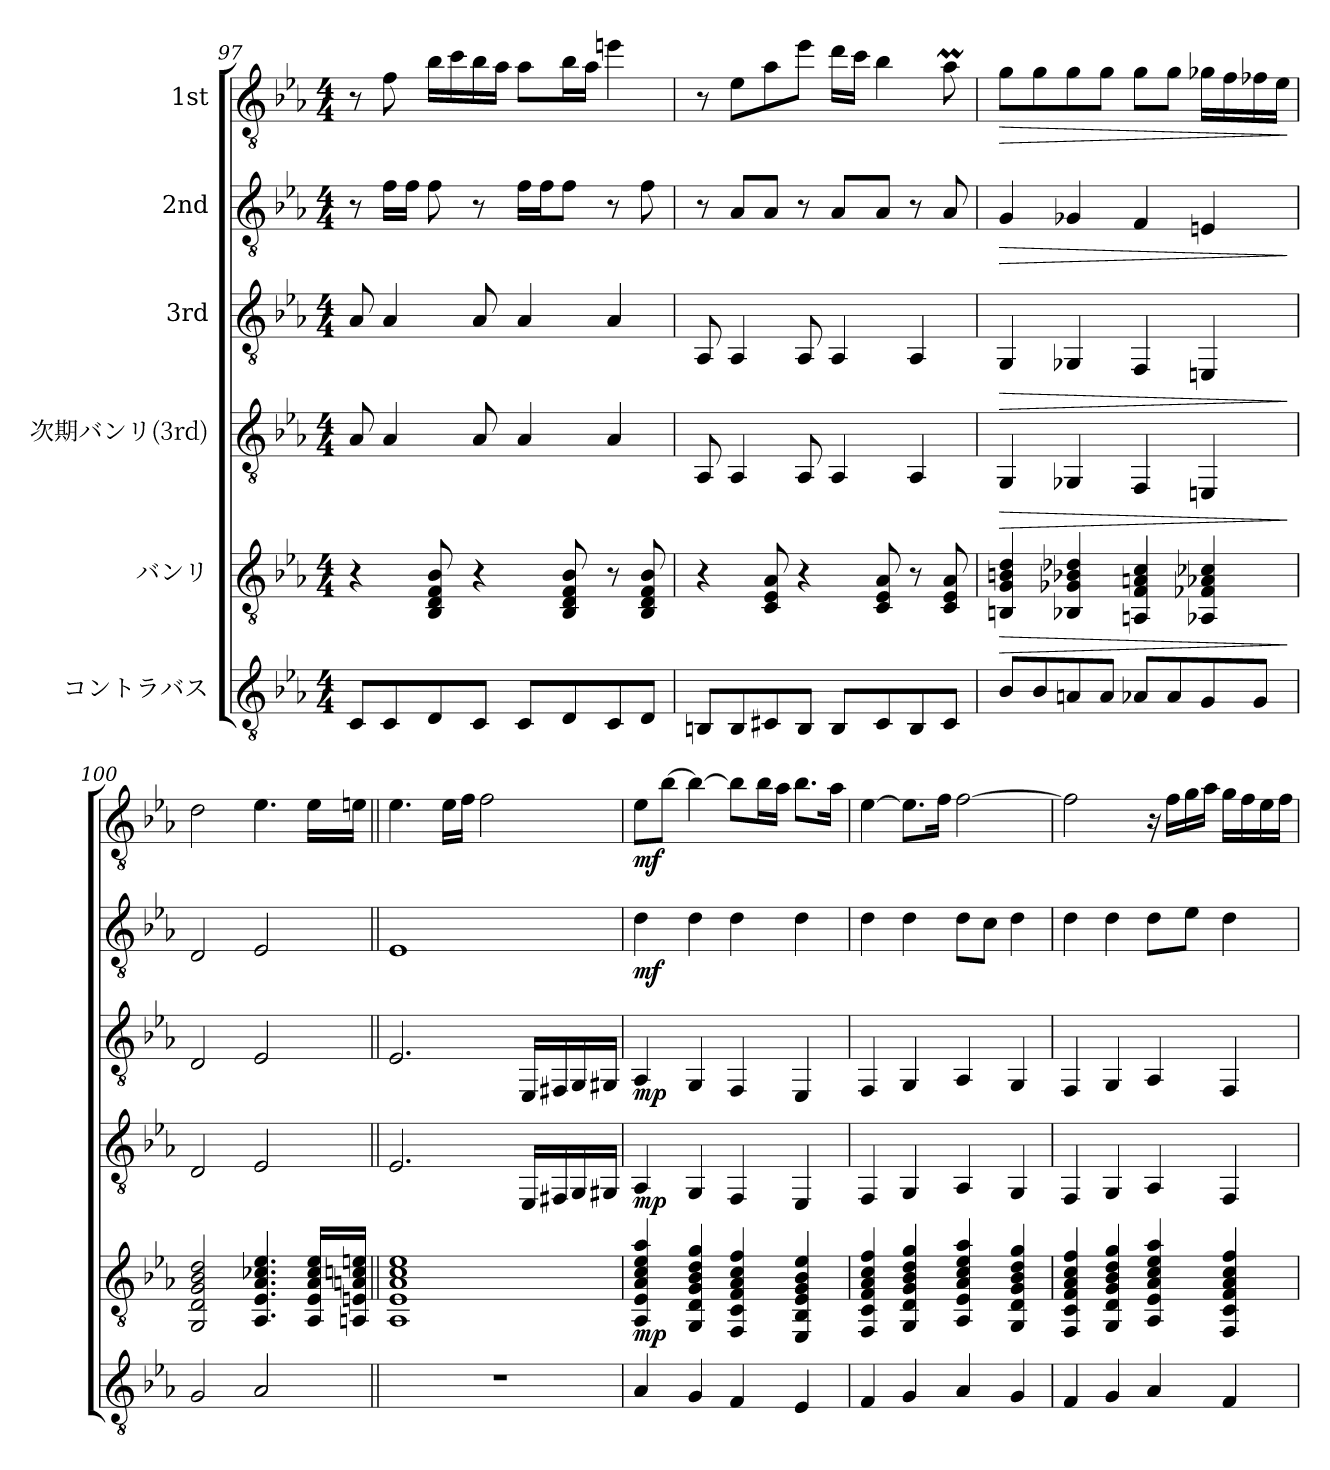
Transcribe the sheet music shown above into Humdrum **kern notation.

**kern	**kern	**dynam	**kern	**dynam	**kern	**dynam	**kern	**dynam	**kern	**dynam
*part6	*part5	*part5	*part4	*part4	*part3	*part3	*part2	*part2	*part1	*part1
*staff6	*staff5	*staff5	*staff4	*staff4	*staff3	*staff3	*staff2	*staff2	*staff1	*staff1
*I"コントラバス	*I"バンリ	*	*I"次期バンリ(3rd)	*	*I"3rd	*	*I"2nd	*	*I"1st	*
*clefGv2	*clefGv2	*	*clefGv2	*	*clefGv2	*	*clefGv2	*	*clefGv2	*
*ITrd7c12	*	*	*	*	*	*	*	*	*	*
*k[b-e-a-]	*k[b-e-a-]	*	*k[b-e-a-]	*	*k[b-e-a-]	*	*k[b-e-a-]	*	*k[b-e-a-]	*
*M4/4	*M4/4	*	*M4/4	*	*M4/4	*	*M4/4	*	*M4/4	*
=97	=97	=97	=97	=97	=97	=97	=97	=97	=97	=97
8CC/L	4r	.	8A-/	.	8A-/	.	8r	.	8r	.
8CC/	.	.	4A-/	.	4A-/	.	16f\LL	.	8f\	.
.	.	.	.	.	.	.	16f\JJ	.	.	.
8DD/	8BB-/ 8D/ 8F/ 8B-/	.	.	.	.	.	8f\	.	16b-\LL	.
.	.	.	.	.	.	.	.	.	16cc\	.
8CC/J	4r	.	8A-/	.	8A-/	.	8r	.	16b-\	.
.	.	.	.	.	.	.	.	.	16a-\JJ	.
8CC/L	.	.	4A-/	.	4A-/	.	16f\LL	.	8a-\L	.
.	.	.	.	.	.	.	16f\J	.	.	.
8DD/	8BB-/ 8D/ 8F/ 8B-/	.	.	.	.	.	8f\J	.	16b-\L	.
.	.	.	.	.	.	.	.	.	16a-\JJ	.
8CC/	8r	.	4A-/	.	4A-/	.	8r	.	4een\	.
8DD/J	8BB-/ 8D/ 8F/ 8B-/	.	.	.	.	.	8f\	.	.	.
=98	=98	=98	=98	=98	=98	=98	=98	=98	=98	=98
8BBBn/L	4r	.	8AA-/	.	8AA-/	.	8r	.	8r	.
8BBB/	.	.	4AA-/	.	4AA-/	.	8A-/L	.	8e-\L	.
8CC#X/	8C/ 8E-/ 8A-/	.	.	.	.	.	8A-/J	.	8a-\	.
8BBB/J	4r	.	8AA-/	.	8AA-/	.	8r	.	8ee-\J	.
8BBB/L	.	.	4AA-/	.	4AA-/	.	8A-/L	.	16dd\LL	.
.	.	.	.	.	.	.	.	.	16cc\JJ	.
8CC#/	8C/ 8E-/ 8A-/	.	.	.	.	.	8A-/J	.	4b-\	.
8BBB/	8r	.	4AA-/	.	4AA-/	.	8r	.	.	.
8CC#/J	8C/ 8E-/ 8A-/	.	.	.	.	.	8A-/	.	8a-M\	.
=99	=99	=99	=99	=99	=99	=99	=99	=99	=99	=99
*	*	*	*	*	*	*	*	*	*MM88	*
!	!	!LO:HP:b	!	!LO:HP:b	!	!LO:HP:b	!	!LO:HP:b	!	!LO:HP:b
8BB-/L	4BBn/ 4G/ 4Bn/ 4d/	>	4GG/	>	4GG/	>	4G/	>	8g\L	>
8BB-/	.	.	.	.	.	.	.	.	8g\	.
8AAn/	4BB-X/ 4G-X/ 4B-X/ 4d-X/	.	4GG-X/	.	4GG-X/	.	4G-X/	.	8g\	.
8AA/J	.	.	.	.	.	.	.	.	8g\J	.
8AA-X/L	4AAn/ 4F/ 4An/ 4c/	.	4FF/	.	4FF/	.	4F/	.	8g\L	.
8AA-/	.	.	.	.	.	.	.	.	8g\J	.
8GG/	4AA-X/ 4F-X/ 4A-X/ 4c-X/	.	4EEn/	.	4EEn/	.	4En/	.	16g-X\LL	.
.	.	.	.	.	.	.	.	.	16f\	.
8GG/J	.	.	.	.	.	.	.	.	16f-X\	.
.	.	.	.	.	.	.	.	.	16e-\JJ	.
.	.	]	.	]	.	]	.	]	.	]
!!LO:LB:g=z
=100	=100	=100	=100	=100	=100	=100	=100	=100	=100	=100
2GG/	2GG/ 2D/ 2G/ 2B-/ 2d/	.	2D/	.	2D/	.	2D/	.	2d\	.
2AA-/	4.AA-/ 4.E-/ 4.A-/ 4.c-X/ 4.e-/	.	2E-/	.	2E-/	.	2E-/	.	4.e-\	.
.	16AA-/ 16E-/ 16A-/ 16c-/ 16e-/LL	.	.	.	.	.	.	.	16e-\LL	.
.	16AAn/ 16En/ 16An/ 16cn/ 16en/JJ	.	.	.	.	.	.	.	16en\JJ	.
=101||	=101||	=101||	=101||	=101||	=101||	=101||	=101||	=101||	=101||	=101||
!!LO:REH:place=s1:a:B:fs=14:t=C1'
*k[]	*k[]	*	*k[]	*	*k[]	*	*k[]	*	*k[]	*
*	*	*	*	*	*	*	*	*	*MM72	*
1r	1AA 1E 1A 1c 1e	.	2.E/	.	2.E/	.	1E	.	4.e\	.
.	.	.	.	.	.	.	.	.	16e\LL	.
.	.	.	.	.	.	.	.	.	16f\JJ	.
.	.	.	.	.	.	.	.	.	2f\	.
.	.	.	16EE/LL	.	16EE/LL	.	.	.	.	.
.	.	.	16FF#X/	.	16FF#X/	.	.	.	.	.
.	.	.	16GG/	.	16GG/	.	.	.	.	.
.	.	.	16GG#X/JJ	.	16GG#X/JJ	.	.	.	.	.
=102	=102	=102	=102	=102	=102	=102	=102	=102	=102	=102
!	!	!LO:DY:b	!	!LO:DY:b	!	!LO:DY:b	!	!LO:DY:b	!	!LO:DY:b
4AA/	4AA/ 4E/ 4A/ 4c/ 4e/ 4a/	mp	4AA/	mp	4AA/	mp	4d\	mf	8e\L	mf
.	.	.	.	.	.	.	.	.	[8b\J	.
4GG/	4GG/ 4D/ 4G/ 4B/ 4d/ 4g/	.	4GG/	.	4GG/	.	4d\	.	4b\_	.
4FF/	4FF/ 4C/ 4F/ 4A/ 4c/ 4f/	.	4FF/	.	4FF/	.	4d\	.	8b\L]	.
.	.	.	.	.	.	.	.	.	16b\L	.
.	.	.	.	.	.	.	.	.	16a\JJ	.
4EE/	4EE/ 4BB/ 4E/ 4G/ 4B/ 4e/	.	4EE/	.	4EE/	.	4d\	.	8.b\L	.
.	.	.	.	.	.	.	.	.	16a\Jk	.
=103	=103	=103	=103	=103	=103	=103	=103	=103	=103	=103
4FF/	4FF/ 4C/ 4F/ 4A/ 4c/ 4f/	.	4FF/	.	4FF/	.	4d\	.	[4e\	.
4GG/	4GG/ 4D/ 4G/ 4B/ 4d/ 4g/	.	4GG/	.	4GG/	.	4d\	.	8.e\L]	.
.	.	.	.	.	.	.	.	.	16f\Jk	.
4AA/	4AA/ 4E/ 4A/ 4c/ 4e/ 4a/	.	4AA/	.	4AA/	.	8d\L	.	[2f\	.
.	.	.	.	.	.	.	8c\J	.	.	.
4GG/	4GG/ 4D/ 4G/ 4B/ 4d/ 4g/	.	4GG/	.	4GG/	.	4d\	.	.	.
=104	=104	=104	=104	=104	=104	=104	=104	=104	=104	=104
4FF/	4FF/ 4C/ 4F/ 4A/ 4c/ 4f/	.	4FF/	.	4FF/	.	4d\	.	2f\]	.
4GG/	4GG/ 4D/ 4G/ 4B/ 4d/ 4g/	.	4GG/	.	4GG/	.	4d\	.	.	.
4AA/	4AA/ 4E/ 4A/ 4c/ 4e/ 4a/	.	4AA/	.	4AA/	.	8d\L	.	16r	.
.	.	.	.	.	.	.	.	.	16f\LL	.
.	.	.	.	.	.	.	8e\J	.	16g\	.
.	.	.	.	.	.	.	.	.	16a\JJ	.
4FF/	4FF/ 4C/ 4F/ 4A/ 4c/ 4f/	.	4FF/	.	4FF/	.	4d\	.	16g\LL	.
.	.	.	.	.	.	.	.	.	16f\	.
.	.	.	.	.	.	.	.	.	16e\	.
.	.	.	.	.	.	.	.	.	16f\JJ	.
=	=	=	=	=	=	=	=	=	=	=
*-	*-	*-	*-	*-	*-	*-	*-	*-	*-	*-
